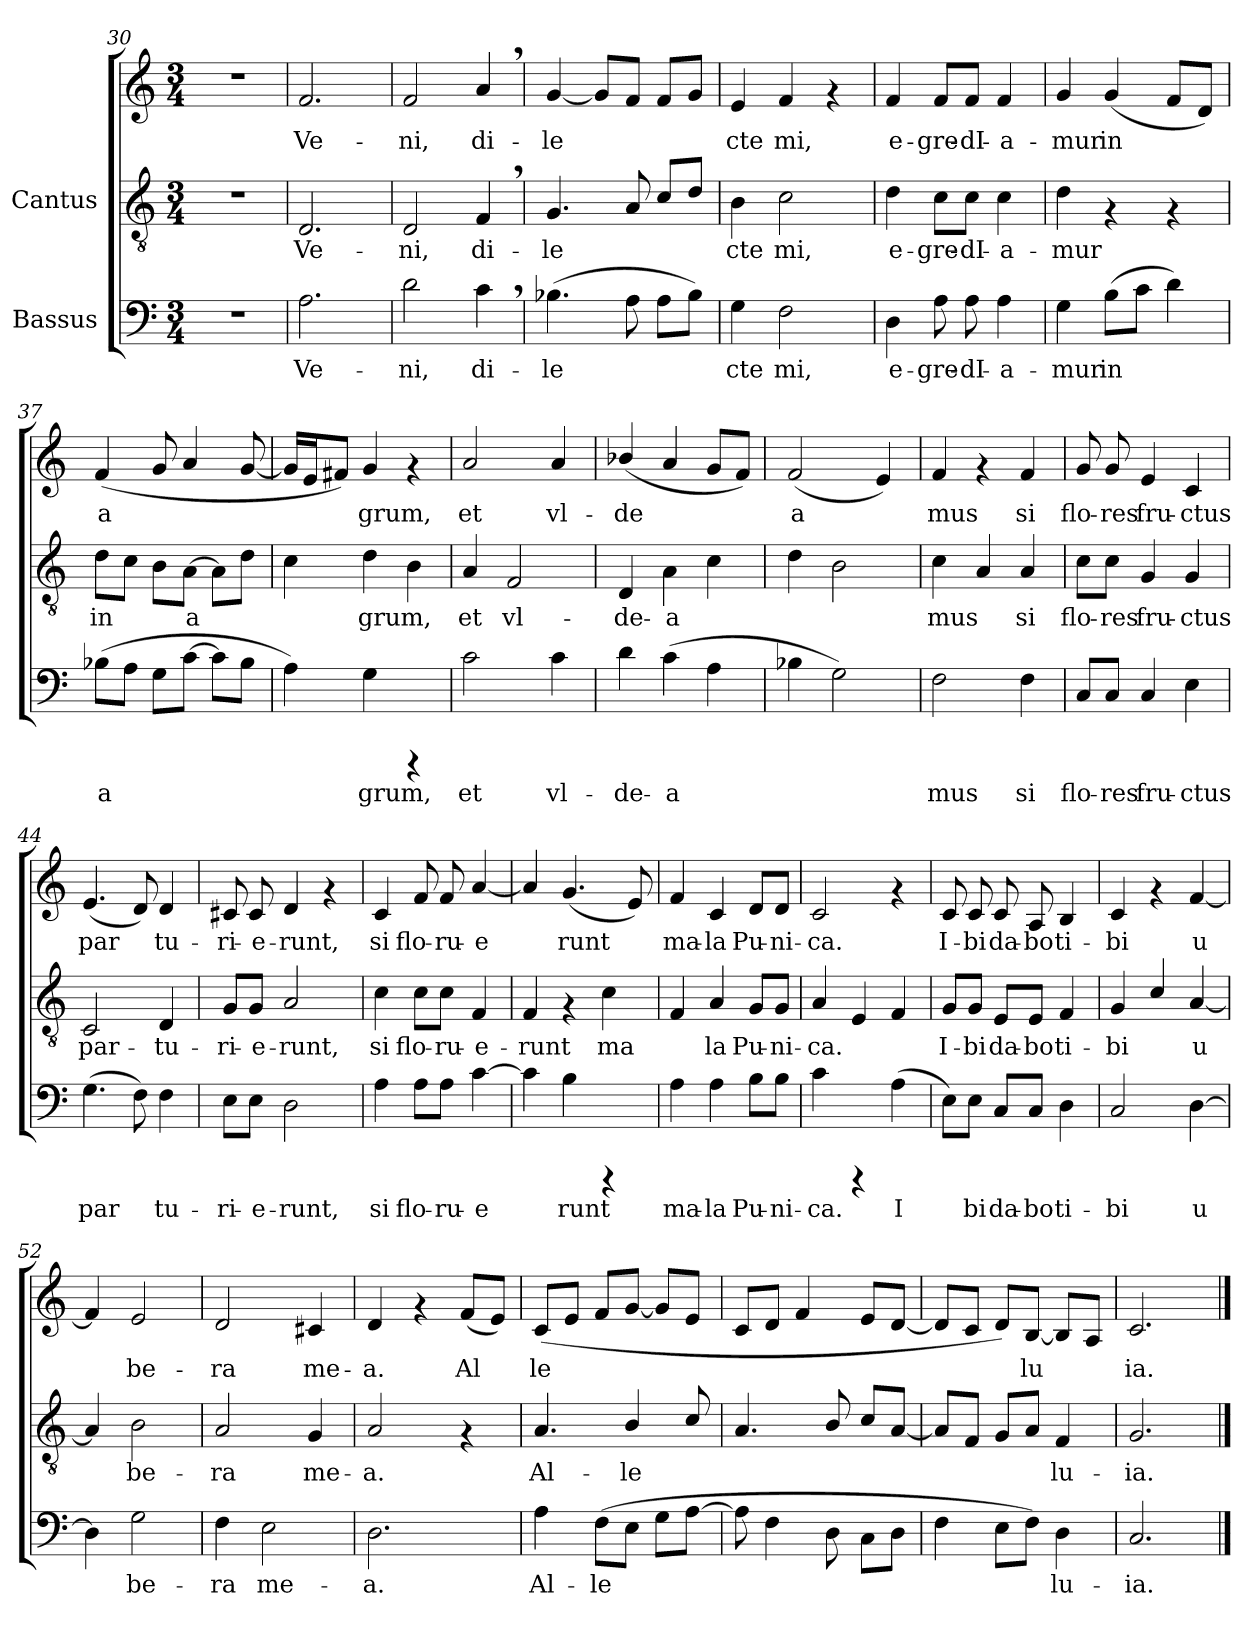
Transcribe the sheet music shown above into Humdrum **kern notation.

**kern	**text	**kern	**text	**kern	**text
*part2	*part2	*part1	*part1	*part1	*part1
*staff3	*staff3	*staff2	*staff2	*staff1	*staff1
*I"Bassus	*	*I"Cantus	*	*	*
*clefF4	*	*clefGv2	*	*clefG2	*
*M3/4	*	*M3/4	*	*M3/4	*
=30	=30	=30	=30	=30	=30
2.r	.	2.r	.	2.r	.
=31	=31	=31	=31	=31	=31
!	!LO:LY:b:cj	!	!LO:LY:b:cj	!	!LO:LY:b:cj
2.A\	Ve-	2.D/	-Ve-	2.f/	Ve-
!!LO:LB:g=z
=32	=32	=32	=32	=32	=32
!	!LO:LY:b:cj	!	!LO:LY:b:cj	!	!LO:LY:b:cj
2d\	-ni,	2D/	-ni,	2f/	-ni,
!	!LO:LY:b:cj	!	!LO:LY:b:cj	!	!LO:LY:b:cj
4c,>\	di-	4F,</	di-	4a,</	di-
=33	=33	=33	=33	=33	=33
!	!LO:LY:b:cj	!	!LO:LY:b:cj	!	!LO:LY:b:cj
(>4.B-X\	-le-	4.G/	-le-	[<4g/	-le-
!	!	!	!	!	!LO:LY:b:cj
.	.	.	.	8g/L]	--
!	!LO:LY:b:cj	!	!LO:LY:b:cj	!	!LO:LY:b:cj
8A\	--	8A/	--	8f/J	--
!	!LO:LY:b:cj	!	!LO:LY:b:cj	!	!LO:LY:b:cj
8A\L	--	8c/L	--	8f/L	--
!	!LO:LY:b:cj	!	!LO:LY:b:cj	!	!LO:LY:b:cj
8B-\J)	--	8d/J	--	8g/J	--
=34	=34	=34	=34	=34	=34
!	!LO:LY:b:cj	!	!LO:LY:b:cj	!	!LO:LY:b:cj
4G\	-cte	4B\	cte	4e/	-cte
!	!LO:LY:b:cj	!	!LO:LY:b:cj	!	!LO:LY:b:cj
2F\	mi,	2c\	mi,	4f/	mi,
.	.	.	.	4rf	.
=35	=35	=35	=35	=35	=35
!	!LO:LY:b:cj	!	!LO:LY:b:cj	!	!LO:LY:b:cj
4D\	e-	4d\	-e-	4f/	e-
!	!LO:LY:b:cj	!	!LO:LY:b:cj	!	!LO:LY:b:cj
8A\	-gre-	8c\L	-gre-	8f/L	-gre-
!	!LO:LY:b:cj	!	!LO:LY:b:cj	!	!LO:LY:b:cj
8A\	-dI-	8c\J	-dI-	8f/J	-dI-
!	!LO:LY:b:cj	!	!LO:LY:b:cj	!	!LO:LY:b:cj
4A\	-a-	4c\	-a-	4f/	-a-
=36	=36	=36	=36	=36	=36
!	!LO:LY:b:cj	!	!LO:LY:b:cj	!	!LO:LY:b:cj
4G\	-mur	4d\	mur	4g/	-mur
!	!LO:LY:b:cj	!	!	!	!LO:LY:b:cj
(>8B\L	in	4rF	.	(<4g/	in
!	!LO:LY:b:cj	!	!	!	!
8c\J	.	.	.	.	.
!	!LO:LY:b:cj	!	!	!	!LO:LY:b:cj
4d\)	.	4rF	.	8f/L	.
!	!	!	!	!	!LO:LY:b:cj
.	.	.	.	8d/J)	.
=37	=37	=37	=37	=37	=37
!	!LO:LY:b:cj	!	!LO:LY:b:cj	!	!LO:LY:b:cj
(>8B-X\L	a-	8d\L	-in	(<4f/	a-
!	!LO:LY:b:cj	!	!LO:LY:b:cj	!	!
8A\J	--	8c\J	.	.	.
!	!LO:LY:b:cj	!	!LO:LY:b:cj	!	!LO:LY:b:cj
8G\L	--	8B\L	.	8g/	--
!	!LO:LY:b:cj	!	!LO:LY:b:cj	!	!LO:LY:b:cj
[>8c\J	--	[>8A\J	a-	4a/	--
!	!LO:LY:b:cj	!	!LO:LY:b:cj	!	!
8c\L]	--	8A\L]	--	.	.
!	!LO:LY:b:cj	!	!LO:LY:b:cj	!	!LO:LY:b:cj
8B-\J	--	8d\J	--	[<8g/	--
!!LO:LB:g=z
=38	=38	=38	=38	=38	=38
!	!LO:LY:b:cj	!	!LO:LY:b:cj	!	!LO:LY:b:cj
4A\)	-	4c\	.	16g/L]	-
!	!	!	!	!	!LO:LY:b:cj
.	.	.	.	16e/	.
!	!	!	!	!	!LO:LY:b:cj
.	.	.	.	8f#X/J)	.
!	!LO:LY:b:cj	!	!LO:LY:b:cj	!	!LO:LY:b:cj
4G\	grum,	4d\	grum,	4g/	grum,
!	!	!	!LO:LY:b:cj	!	!
4rCCC	.	4B\	.	4rf	.
=39	=39	=39	=39	=39	=39
!	!LO:LY:b:cj	!	!LO:LY:b:cj	!	!LO:LY:b:cj
2c\	et	4A/	-et	2a/	et
!	!	!	!LO:LY:b:cj	!	!
.	.	2F/	vl-	.	.
!	!LO:LY:b:cj	!	!	!	!LO:LY:b:cj
4c\	vl-	.	.	4a/	vl-
=40	=40	=40	=40	=40	=40
!	!LO:LY:b:cj	!	!LO:LY:b:cj	!	!LO:LY:b:cj
4d\	-de-	4D/	-de-	(<4b-X/	-de-
!	!LO:LY:b:cj	!	!LO:LY:b:cj	!	!LO:LY:b:cj
(>4c\	-a-	4A\	-a-	4a/	--
!	!LO:LY:b:cj	!	!LO:LY:b:cj	!	!LO:LY:b:cj
4A\	--	4c\	--	8g/L	--
!	!	!	!	!	!LO:LY:b:cj
.	.	.	.	8f/J)	--
=41	=41	=41	=41	=41	=41
!	!	!	!	!	!LO:LY:b:cj
4B-X\	.	4d\	.	(<2f/	-a-
2G\)	.	2B\	.	.	.
!	!	!	!	!	!LO:LY:b:cj
.	.	.	.	4e/)	--
=42	=42	=42	=42	=42	=42
!	!LO:LY:b:cj	!	!LO:LY:b:cj	!	!LO:LY:b:cj
2F\	-mus	4c\	mus	4f/	-mus
!	!	!	!LO:LY:b:cj	!	!
.	.	4A/	.	4rf	.
!	!LO:LY:b:cj	!	!LO:LY:b:cj	!	!LO:LY:b:cj
4F\	si	4A/	si	4f/	si
=43	=43	=43	=43	=43	=43
!	!LO:LY:b:cj	!	!LO:LY:b:cj	!	!LO:LY:b:cj
8C/L	flo-	8c\L	flo-	8g/	flo-
!	!LO:LY:b:cj	!	!LO:LY:b:cj	!	!LO:LY:b:cj
8C/J	-res	8c\J	-res	8g/	-res
!	!LO:LY:b:cj	!	!LO:LY:b:cj	!	!LO:LY:b:cj
4C/	fru-	4G/	fru-	4e/	fru-
!	!LO:LY:b:cj	!	!LO:LY:b:cj	!	!LO:LY:b:cj
4E\	-ctus	4G/	-ctus	4c/	-ctus
!!LO:LB:g=z
=44	=44	=44	=44	=44	=44
!	!LO:LY:b:cj	!	!LO:LY:b:cj	!	!LO:LY:b:cj
(>4.G\	par-	2C/	-par-	(<4.e/	par-
!	!LO:LY:b:cj	!	!	!	!LO:LY:b:cj
8F\)	-	.	.	8d/)	-
!	!LO:LY:b:cj	!	!LO:LY:b:cj	!	!LO:LY:b:cj
4F\	tu-	4D/	-tu-	4d/	tu-
=45	=45	=45	=45	=45	=45
!	!LO:LY:b:cj	!	!LO:LY:b:cj	!	!LO:LY:b:cj
8E\L	-ri-	8G/L	ri-	8c#X/	-ri-
!	!LO:LY:b:cj	!	!LO:LY:b:cj	!	!LO:LY:b:cj
8E\J	-e-	8G/J	-e-	8c#/	-e-
!	!LO:LY:b:cj	!	!LO:LY:b:cj	!	!LO:LY:b:cj
2D\	-runt,	2A/	-runt,	4d/	-runt,
.	.	.	.	4rf	.
=46	=46	=46	=46	=46	=46
!	!LO:LY:b:cj	!	!LO:LY:b:cj	!	!LO:LY:b:cj
4A\	si	4c\	-si	4c/	si
!	!LO:LY:b:cj	!	!LO:LY:b:cj	!	!LO:LY:b:cj
8A\L	flo-	8c\L	flo-	8f/	flo-
!	!LO:LY:b:cj	!	!LO:LY:b:cj	!	!LO:LY:b:cj
8A\J	-ru-	8c\J	-ru-	8f/	-ru-
!	!LO:LY:b:cj	!	!LO:LY:b:cj	!	!LO:LY:b:cj
[>4c\	-e-	4F/	-e-	[<4a/	-e-
=47	=47	=47	=47	=47	=47
!	!LO:LY:b:cj	!	!LO:LY:b:cj	!	!LO:LY:b:cj
4c\]	-	4F/	runt	4a/]	-
!	!LO:LY:b:cj	!	!	!	!LO:LY:b:cj
4B\	runt	4rF	.	(<4.g/	runt
!	!	!	!LO:LY:b:cj	!	!
4rCCC	.	4c\	ma-	.	.
!	!	!	!	!	!LO:LY:b:cj
.	.	.	.	8e/)	.
=48	=48	=48	=48	=48	=48
!	!LO:LY:b:cj	!	!LO:LY:b:cj	!	!LO:LY:b:cj
4A\	ma-	4F/	-	4f/	-ma-
!	!LO:LY:b:cj	!	!LO:LY:b:cj	!	!LO:LY:b:cj
4A\	-la	4A/	la	4c/	-la
!	!LO:LY:b:cj	!	!LO:LY:b:cj	!	!LO:LY:b:cj
8B\L	Pu-	8G/L	Pu-	8d/L	Pu-
!	!LO:LY:b:cj	!	!LO:LY:b:cj	!	!LO:LY:b:cj
8B\J	-ni-	8G/J	-ni-	8d/J	-ni-
=49	=49	=49	=49	=49	=49
!	!LO:LY:b:cj	!	!LO:LY:b:cj	!	!LO:LY:b:cj
4c\	-ca.	4A/	ca.	2c/	-ca.
!	!	!	!LO:LY:b:cj	!	!
4rCCC	.	4E/	.	.	.
!	!LO:LY:b:cj	!	!LO:LY:b:cj	!	!
(>4A\	I-	4F/	.	4rf	.
!!LO:PB:g=z
=50	=50	=50	=50	=50	=50
!	!LO:LY:b:cj	!	!LO:LY:b:cj	!	!LO:LY:b:cj
8E\L)	-	8G/L	-I-	8c/	I-
!	!LO:LY:b:cj	!	!LO:LY:b:cj	!	!LO:LY:b:cj
8E\J	bi	8G/J	-bi	8c/	-bi
!	!LO:LY:b:cj	!	!LO:LY:b:cj	!	!LO:LY:b:cj
8C/L	da-	8E/L	da-	8c/	da-
!	!LO:LY:b:cj	!	!LO:LY:b:cj	!	!LO:LY:b:cj
8C/J	-bo	8E/J	-bo	8A/	-bo
!	!LO:LY:b:cj	!	!LO:LY:b:cj	!	!LO:LY:b:cj
4D\	ti-	4F/	ti-	4B/	ti-
=51	=51	=51	=51	=51	=51
!	!LO:LY:b:cj	!	!LO:LY:b:cj	!	!LO:LY:b:cj
2C/	-bi	4G/	-bi	4c/	-bi
!	!	!	!LO:LY:b:cj	!	!
.	.	4c/	.	4rf	.
!	!LO:LY:b:cj	!	!LO:LY:b:cj	!	!LO:LY:b:cj
[>4D\	u-	[<4A/	u-	[<4f/	u-
=52	=52	=52	=52	=52	=52
!	!LO:LY:b:cj	!	!LO:LY:b:cj	!	!LO:LY:b:cj
4D\]	-	4A/]	-	4f/]	-
!	!LO:LY:b:cj	!	!LO:LY:b:cj	!	!LO:LY:b:cj
2G\	be-	2B\	be-	2e/	be-
=53	=53	=53	=53	=53	=53
!	!LO:LY:b:cj	!	!LO:LY:b:cj	!	!LO:LY:b:cj
4F\	-ra	2A/	-ra	2d/	-ra
!	!LO:LY:b:cj	!	!	!	!
2E\	me-	.	.	.	.
!	!	!	!LO:LY:b:cj	!	!LO:LY:b:cj
.	.	4G/	me-	4c#X/	me-
=54	=54	=54	=54	=54	=54
!	!LO:LY:b:cj	!	!LO:LY:b:cj	!	!LO:LY:b:cj
2.D\	-a.	2A/	-a.	4d/	-a.
.	.	.	.	4rf	.
!	!	!	!	!	!LO:LY:b:cj
.	.	4rF	.	(<8f/L	Al-
!	!	!	!	!	!LO:LY:b:cj
.	.	.	.	8e/J)	--
=55	=55	=55	=55	=55	=55
!	!LO:LY:b:cj	!	!LO:LY:b:cj	!	!LO:LY:b:cj
4A\	Al-	4.A/	-Al-	(<8c/L	le-
!	!	!	!	!	!LO:LY:b:cj
.	.	.	.	8e/J	--
!	!LO:LY:b:cj	!	!	!	!LO:LY:b:cj
(>8F\L	-le-	.	.	8f/L	--
!	!LO:LY:b:cj	!	!LO:LY:b:cj	!	!LO:LY:b:cj
8E\J	--	4B/	-le-	[<8g/J	--
!	!LO:LY:b:cj	!	!	!	!LO:LY:b:cj
8G\L	--	.	.	8g/L]	--
!	!LO:LY:b:cj	!	!LO:LY:b:cj	!	!LO:LY:b:cj
[>8A\J	--	8c/	--	8e/J	--
=56	=56	=56	=56	=56	=56
8A\]	.	4.A/	.	8c/L	.
4F\	.	.	.	8d/J	.
.	.	.	.	4f/	.
8D\	.	8B/	.	.	.
8C\L	.	8c/L	.	8e/L	.
8D\J	.	[<8A/J	.	[<8d/J	.
!!LO:LB:g=z
=57	=57	=57	=57	=57	=57
!	!LO:LY:b:cj	!	!LO:LY:b:cj	!	!LO:LY:b:cj
4F\	-	8A/L]	-	8d/L]	-
!	!	!	!LO:LY:b:cj	!	!LO:LY:b:cj
.	.	8F/J	.	8c/J	.
!	!LO:LY:b:cj	!	!LO:LY:b:cj	!	!LO:LY:b:cj
8E\L	.	8G/L	.	8d/L)	.
!	!LO:LY:b:cj	!	!LO:LY:b:cj	!	!LO:LY:b:cj
8F\J)	.	8A/J	.	[<8B/J	lu-
!	!LO:LY:b:cj	!	!LO:LY:b:cj	!	!LO:LY:b:cj
4D\	lu-	4F/	lu-	8B/L]	--
!	!	!	!	!	!LO:LY:b:cj
.	.	.	.	8A/J	--
=58	=58	=58	=58	=58	=58
!	!LO:LY:b:cj	!	!LO:LY:b:cj	!	!LO:LY:b:cj
2.C/	-ia.	2.G/	ia.	2.c/	-ia.
==	==	==	==	==	==
*-	*-	*-	*-	*-	*-
